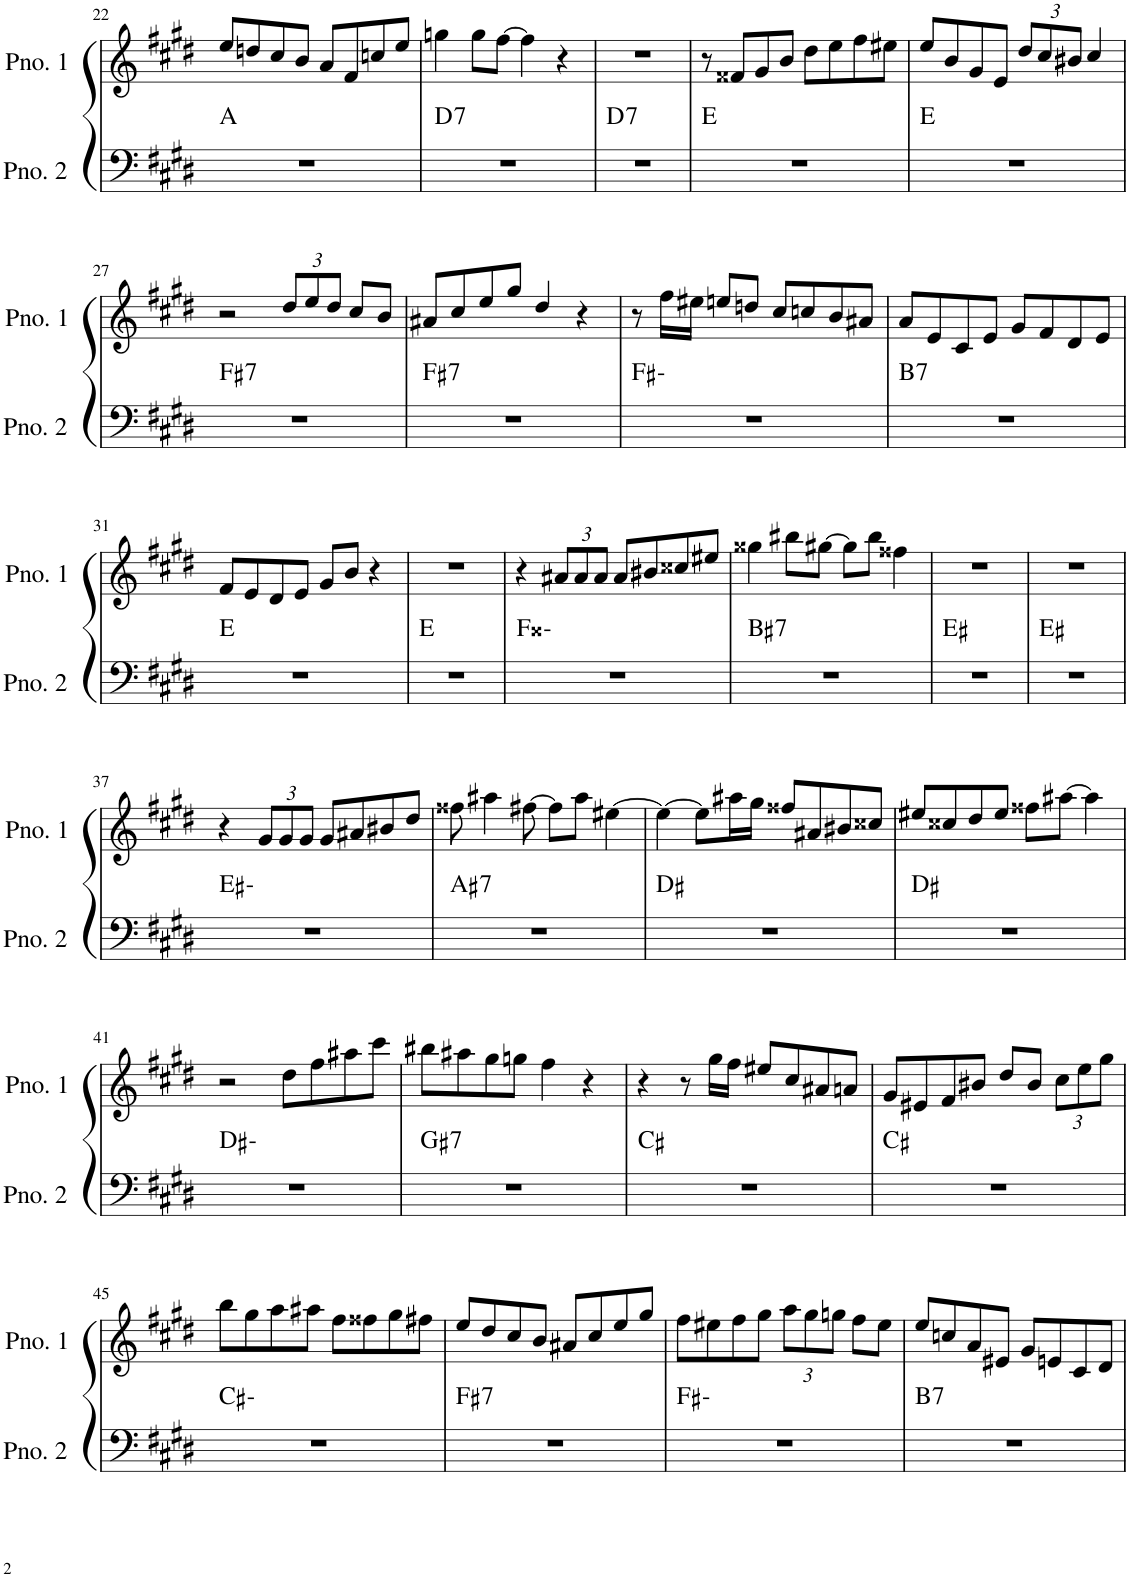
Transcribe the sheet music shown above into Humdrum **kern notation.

**kern	**harte	**kern
*part2	*part2	*part1
*staff2	*	*staff1
*I"ピアノ 2	*	*I"ピアノ 1
!!LO:PB:g=z
*clefF4	*	*clefG2
*k[f#c#g#d#]	*	*k[f#c#g#d#]
*M4/4	*	*M4/4
=22	=22	=22
1r	A:maj	8ee/L
.	.	8ddn/
.	.	8cc#/
.	.	8b/J
.	.	8a/L
.	.	8f#/
.	.	8ccn/
.	.	8ee/J
=23	=23	=23
!	!LO:H:kt=7	!
1r	D:7	4ggn\
.	.	8gg\L
.	.	[8ff#\J
.	.	4ff#\]
.	.	4r
=24	=24	=24
!	!LO:H:kt=7	!
1r	D:7	1r
=25	=25	=25
1r	E:maj	8r
.	.	8f##X/L
.	.	8g#/
.	.	8b/J
.	.	8dd#\L
.	.	8ee\
.	.	8ff#\
.	.	8ee#X\J
=26	=26	=26
1r	E:maj	8ee/L
.	.	8b/
.	.	8g#/
.	.	8e/J
*	*	*Xbrackettup
.	.	12dd#/L
.	.	12cc#/
.	.	12b#X/J
.	.	4cc#/
!!LO:LB:g=z
=27	=27	=27
!	!LO:H:kt=7	!
1r	F#:7	2r
.	.	12dd#/L
.	.	12ee/
.	.	12dd#/J
.	.	8cc#/L
.	.	8b/J
=28	=28	=28
!	!LO:H:kt=7	!
1r	F#:7	8a#X/L
.	.	8cc#/
.	.	8ee/
.	.	8gg#/J
.	.	4dd#/
.	.	4r
=29	=29	=29
1r	F#:min	8r
.	.	16ff#\LL
.	.	16ee#X\JJ
.	.	8een/L
.	.	8ddn/J
.	.	8cc#/L
.	.	8ccn/
.	.	8b/
.	.	8a#X/J
=30	=30	=30
!	!LO:H:kt=7	!
1r	B:7	8a/L
.	.	8e/
.	.	8c#/
.	.	8e/J
.	.	8g#/L
.	.	8f#/
.	.	8d#/
.	.	8e/J
!!LO:LB:g=z
=31	=31	=31
1r	E:maj	8f#/L
.	.	8e/
.	.	8d#/
.	.	8e/J
.	.	8g#/L
.	.	8b/J
.	.	4r
=32	=32	=32
1r	E:maj	1r
=33	=33	=33
1r	F##:min	4r
.	.	12a#X/L
.	.	12a#/
.	.	12a#/J
.	.	8a#/L
.	.	8b#X/
.	.	8cc##X/
.	.	8ee#X/J
=34	=34	=34
!	!LO:H:kt=7	!
1r	B#:7	4gg##X\
.	.	8bb#X\L
.	.	[8gg#X\J
.	.	8gg#\L]
.	.	8bb#\J
.	.	4ff##X\
=35	=35	=35
1r	E#:maj	1r
=36	=36	=36
1r	E#:maj	1r
!!LO:LB:g=z
=37	=37	=37
1r	E#:min	4r
.	.	12g#/L
.	.	12g#/
.	.	12g#/J
.	.	8g#/L
.	.	8a#X/
.	.	8b#X/
.	.	8dd#/J
=38	=38	=38
!	!LO:H:kt=7	!
1r	A#:7	8ff##X\
.	.	4aa#X\
.	.	[8ff#X\
.	.	8ff#\L]
.	.	8aa#\J
.	.	[4ee#X\
=39	=39	=39
1r	D#:maj	4ee#\_
.	.	8ee#\L]
.	.	16aa#X\L
.	.	16gg#\JJ
.	.	8ff##X/L
.	.	8a#X/
.	.	8b#X/
.	.	8cc##X/J
=40	=40	=40
1r	D#:maj	8ee#X/L
.	.	8cc##X/
.	.	8dd#/
.	.	8ee#/J
.	.	8ff##X\L
.	.	[8aa#X\J
.	.	4aa#\]
!!LO:LB:g=z
=41	=41	=41
1r	D#:min	2r
.	.	8dd#\L
.	.	8ff#\
.	.	8aa#X\
.	.	8ccc#\J
=42	=42	=42
!	!LO:H:kt=7	!
1r	G#:7	8bb#X\L
.	.	8aa#X\
.	.	8gg#\
.	.	8ggn\J
.	.	4ff#\
.	.	4r
=43	=43	=43
1r	C#:maj	4r
.	.	8r
.	.	16gg#\LL
.	.	16ff#\JJ
.	.	8ee#X/L
.	.	8cc#/
.	.	8a#X/
.	.	8an/J
=44	=44	=44
1r	C#:maj	8g#/L
.	.	8e#X/
.	.	8f#/
.	.	8b#X/J
.	.	8dd#/L
.	.	8b#/J
.	.	12cc#\L
.	.	12ee\
.	.	12gg#\J
!!LO:LB:g=z
=45	=45	=45
1r	C#:min	8bb\L
.	.	8gg#\
.	.	8aa\
.	.	8aa#X\J
.	.	8ff#\L
.	.	8ff##X\
.	.	8gg#\
.	.	8ff#X\J
=46	=46	=46
!	!LO:H:kt=7	!
1r	F#:7	8ee/L
.	.	8dd#/
.	.	8cc#/
.	.	8b/J
.	.	8a#X/L
.	.	8cc#/
.	.	8ee/
.	.	8gg#/J
=47	=47	=47
1r	F#:min	8ff#\L
.	.	8ee#X\
.	.	8ff#\
.	.	8gg#\J
.	.	12aa\L
.	.	12gg#\
.	.	12ggn\J
.	.	8ff#\L
.	.	8ee#\J
=48	=48	=48
!	!LO:H:kt=7	!
1r	B:7	8ee/L
.	.	8ccn/
.	.	8a/
.	.	8e#X/J
.	.	8g#/L
.	.	8en/
.	.	8c#/
.	.	8d#/J
=	=	=
*-	*-	*-
